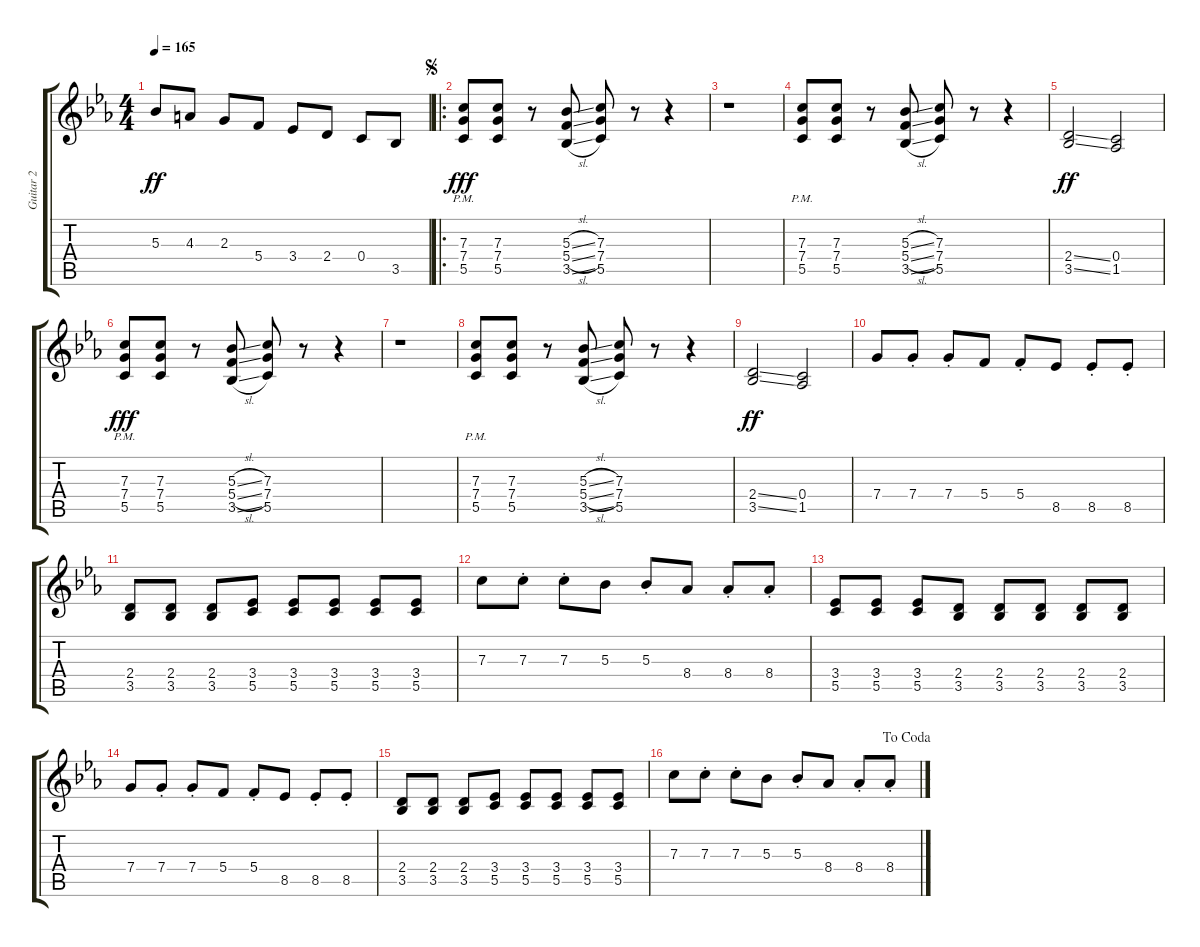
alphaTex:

\track ("Guitar 2" "Guitar 2") {instrument distortionguitar}
\staff {score tabs}
\tuning (D4 A3 F3 C3 G2 C2) {hide}
\ts (4 4)
\tempo 165
\clef g2
\ks cminor
5.3.8{dy ff} 4.3.8 2.3.8 5.4.8 3.4.8 2.4.8 0.4.8 3.5.8 |
\ro
\jump segno
(7.3{pm} 7.4{pm} 5.5{pm}).8{dy fff} (7.3 7.4 5.5).8 r.8 (5.3{sl} 5.4{sl} 3.5{sl}).8 (7.3 7.4 5.5).8 r.8 r.4 |
r.1 |
(7.3{pm} 7.4{pm} 5.5{pm}).8 (7.3 7.4 5.5).8 r.8 (5.3{sl} 5.4{sl} 3.5{sl}).8 (7.3 7.4 5.5).8 r.8 r.4 |
(2.4{ss} 3.5{ss}).2{dy ff} (0.4 1.5).2 |
(7.3{pm} 7.4{pm} 5.5{pm}).8{dy fff} (7.3 7.4 5.5).8 r.8 (5.3{sl} 5.4{sl} 3.5{sl}).8 (7.3 7.4 5.5).8 r.8 r.4 |
r.1 |
(7.3{pm} 7.4{pm} 5.5{pm}).8 (7.3 7.4 5.5).8 r.8 (5.3{sl} 5.4{sl} 3.5{sl}).8 (7.3 7.4 5.5).8 r.8 r.4 |
(2.4{ss} 3.5{ss}).2{dy ff} (0.4 1.5).2 |
7.4.8 7.4{st}.8 7.4{st}.8 5.4.8 5.4{st}.8 8.5.8 8.5{st}.8 8.5{st}.8 |
(2.4 3.5).8 (2.4 3.5).8 (2.4 3.5).8 (3.4 5.5).8 (3.4 5.5).8 (3.4 5.5).8 (3.4 5.5).8 (3.4 5.5).8 |
7.3.8 7.3{st}.8 7.3{st}.8 5.3.8 5.3{st}.8 8.4.8 8.4{st}.8 8.4{st}.8 |
(3.4 5.5).8 (3.4 5.5).8 (3.4 5.5).8 (2.4 3.5).8 (2.4 3.5).8 (2.4 3.5).8 (2.4 3.5).8 (2.4 3.5).8 |
7.4.8 7.4{st}.8 7.4{st}.8 5.4.8 5.4{st}.8 8.5.8 8.5{st}.8 8.5{st}.8 |
(2.4 3.5).8 (2.4 3.5).8 (2.4 3.5).8 (3.4 5.5).8 (3.4 5.5).8 (3.4 5.5).8 (3.4 5.5).8 (3.4 5.5).8 |
\jump dacoda
7.3.8 7.3{st}.8 7.3{st}.8 5.3.8 5.3{st}.8 8.4.8 8.4{st}.8 8.4{st}.8
